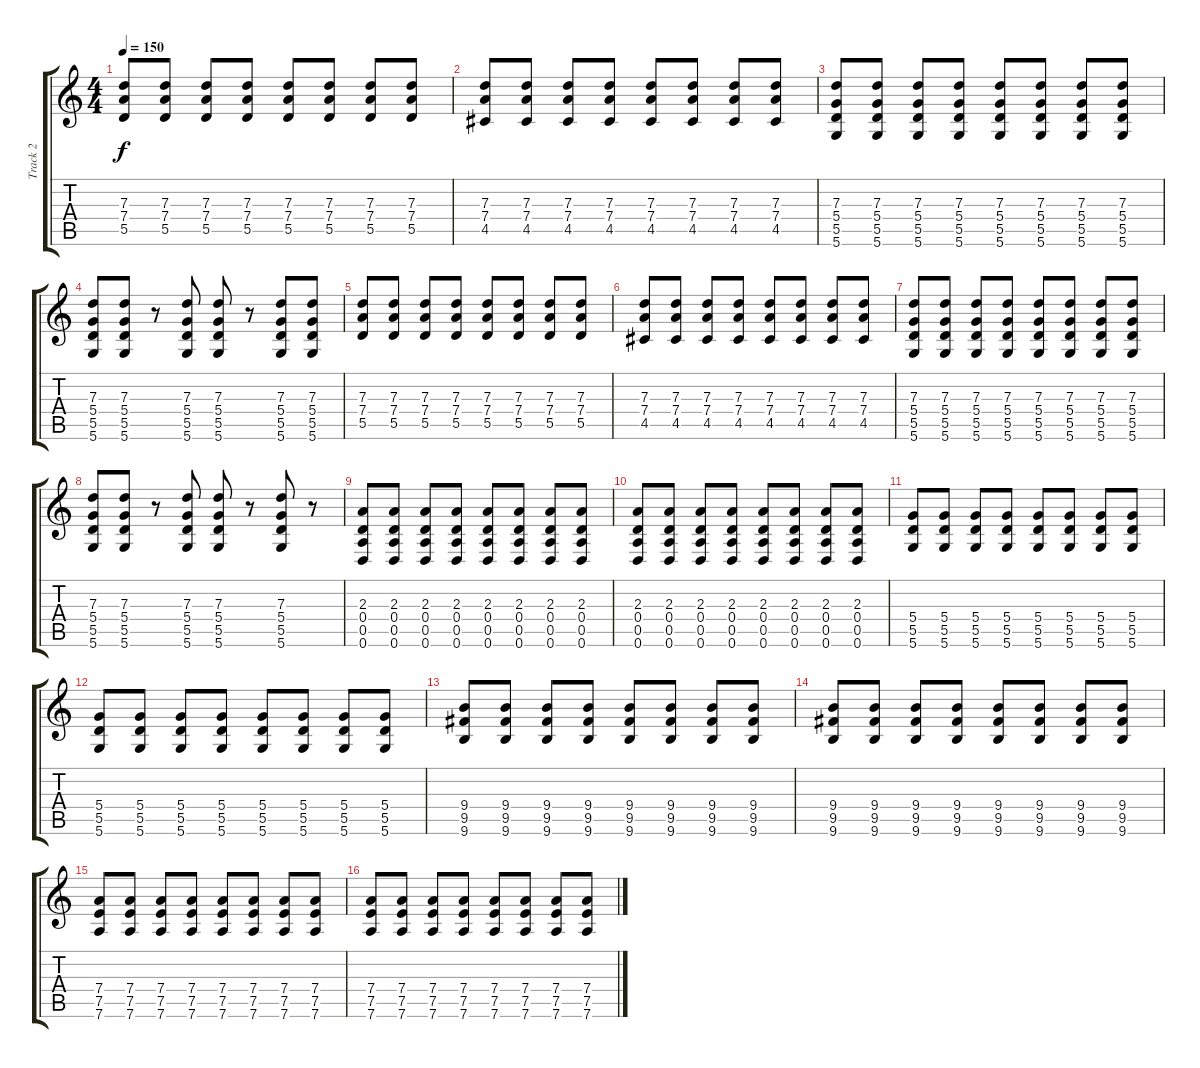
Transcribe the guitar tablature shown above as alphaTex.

\track ("Track 2" "Track 2") {instrument distortionguitar}
\staff {score tabs}
\tuning (E4 B3 G3 D3 A2 D2) {hide}
\ts (4 4)
\tempo 150
\clef g2
\ks c
(7.3 7.4 5.5).8{dy f} (7.3 7.4 5.5).8 (7.3 7.4 5.5).8 (7.3 7.4 5.5).8 (7.3 7.4 5.5).8 (7.3 7.4 5.5).8 (7.3 7.4 5.5).8 (7.3 7.4 5.5).8 |
(7.3 7.4 4.5).8 (7.3 7.4 4.5).8 (7.3 7.4 4.5).8 (7.3 7.4 4.5).8 (7.3 7.4 4.5).8 (7.3 7.4 4.5).8 (7.3 7.4 4.5).8 (7.3 7.4 4.5).8 |
(7.3 5.4 5.5 5.6).8 (7.3 5.4 5.5 5.6).8 (7.3 5.4 5.5 5.6).8 (7.3 5.4 5.5 5.6).8 (7.3 5.4 5.5 5.6).8 (7.3 5.4 5.5 5.6).8 (7.3 5.4 5.5 5.6).8 (7.3 5.4 5.5 5.6).8 |
(7.3 5.4 5.5 5.6).8 (7.3 5.4 5.5 5.6).8 r.8 (7.3 5.4 5.5 5.6).8 (7.3 5.4 5.5 5.6).8 r.8 (7.3 5.4 5.5 5.6).8 (7.3 5.4 5.5 5.6).8 |
(7.3 7.4 5.5).8 (7.3 7.4 5.5).8 (7.3 7.4 5.5).8 (7.3 7.4 5.5).8 (7.3 7.4 5.5).8 (7.3 7.4 5.5).8 (7.3 7.4 5.5).8 (7.3 7.4 5.5).8 |
(7.3 7.4 4.5).8 (7.3 7.4 4.5).8 (7.3 7.4 4.5).8 (7.3 7.4 4.5).8 (7.3 7.4 4.5).8 (7.3 7.4 4.5).8 (7.3 7.4 4.5).8 (7.3 7.4 4.5).8 |
(7.3 5.4 5.5 5.6).8 (7.3 5.4 5.5 5.6).8 (7.3 5.4 5.5 5.6).8 (7.3 5.4 5.5 5.6).8 (7.3 5.4 5.5 5.6).8 (7.3 5.4 5.5 5.6).8 (7.3 5.4 5.5 5.6).8 (7.3 5.4 5.5 5.6).8 |
(7.3 5.4 5.5 5.6).8 (7.3 5.4 5.5 5.6).8 r.8 (7.3 5.4 5.5 5.6).8 (7.3 5.4 5.5 5.6).8 r.8 (7.3 5.4 5.5 5.6).8 r.8 |
(2.3 0.4 0.5 0.6).8 (2.3 0.4 0.5 0.6).8 (2.3 0.4 0.5 0.6).8 (2.3 0.4 0.5 0.6).8 (2.3 0.4 0.5 0.6).8 (2.3 0.4 0.5 0.6).8 (2.3 0.4 0.5 0.6).8 (2.3 0.4 0.5 0.6).8 |
(2.3 0.4 0.5 0.6).8 (2.3 0.4 0.5 0.6).8 (2.3 0.4 0.5 0.6).8 (2.3 0.4 0.5 0.6).8 (2.3 0.4 0.5 0.6).8 (2.3 0.4 0.5 0.6).8 (2.3 0.4 0.5 0.6).8 (2.3 0.4 0.5 0.6).8 |
(5.4 5.5 5.6).8 (5.4 5.5 5.6).8 (5.4 5.5 5.6).8 (5.4 5.5 5.6).8 (5.4 5.5 5.6).8 (5.4 5.5 5.6).8 (5.4 5.5 5.6).8 (5.4 5.5 5.6).8 |
(5.4 5.5 5.6).8 (5.4 5.5 5.6).8 (5.4 5.5 5.6).8 (5.4 5.5 5.6).8 (5.4 5.5 5.6).8 (5.4 5.5 5.6).8 (5.4 5.5 5.6).8 (5.4 5.5 5.6).8 |
(9.4 9.5 9.6).8 (9.4 9.5 9.6).8 (9.4 9.5 9.6).8 (9.4 9.5 9.6).8 (9.4 9.5 9.6).8 (9.4 9.5 9.6).8 (9.4 9.5 9.6).8 (9.4 9.5 9.6).8 |
(9.4 9.5 9.6).8 (9.4 9.5 9.6).8 (9.4 9.5 9.6).8 (9.4 9.5 9.6).8 (9.4 9.5 9.6).8 (9.4 9.5 9.6).8 (9.4 9.5 9.6).8 (9.4 9.5 9.6).8 |
(7.4 7.5 7.6).8 (7.4 7.5 7.6).8 (7.4 7.5 7.6).8 (7.4 7.5 7.6).8 (7.4 7.5 7.6).8 (7.4 7.5 7.6).8 (7.4 7.5 7.6).8 (7.4 7.5 7.6).8 |
(7.4 7.5 7.6).8 (7.4 7.5 7.6).8 (7.4 7.5 7.6).8 (7.4 7.5 7.6).8 (7.4 7.5 7.6).8 (7.4 7.5 7.6).8 (7.4 7.5 7.6).8 (7.4 7.5 7.6).8
